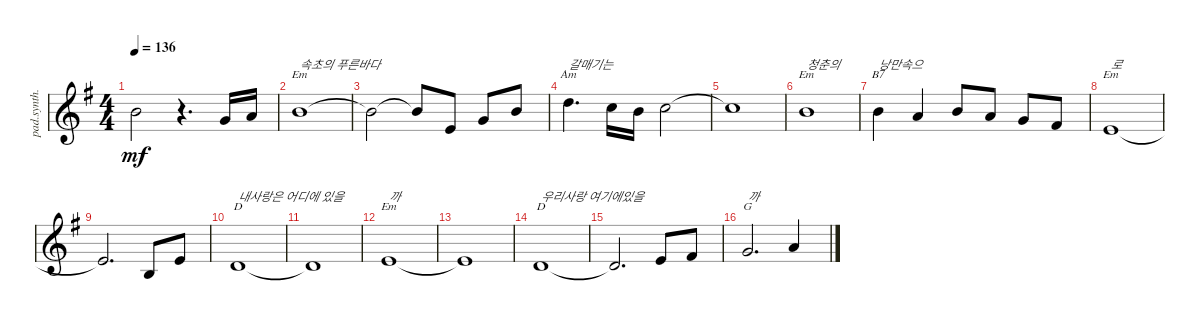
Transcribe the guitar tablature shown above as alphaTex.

\bracketExtendMode nobrackets
\track ("Keyboard - band" "pad.synth.") {instrument synthstrings1}
\staff {score}
\tuning (E4 B3 G3 D3 A2 E2)
\chord ("Em" 7 x x x x x) {firstfret 7 showdiagram false showfingering false}
\chord ("Em" 0 x x x x x) {showdiagram false showfingering false}
\chord ("B7" 7 x x x x x) {firstfret 7 showdiagram false showfingering false}
\chord ("Am" 10 x x x x x) {firstfret 10 showdiagram false showfingering false}
\chord ("D" x 3 x x x x) {showdiagram false showfingering false}
\chord ("G" 3 x x x x x) {showdiagram false showfingering false}
\ts (4 4)
\tempo 136
\clef g2
\ks eminor
7.1{t acc forcenatural}.2{dy mf} r.4{d} 3.1{acc forcenatural}.16 5.1{acc forcenatural}.16 |
7.1{acc forcenatural}.1{ch "Em" txt "속초의 푸른바다"} |
7.1{t acc forcenatural}.2 7.1{t acc forcenatural}.8 0.1{acc forcenatural}.8 3.1{acc forcenatural}.8 7.1{acc forcenatural}.8 |
10.1{acc forcenatural}.4{d ch "Am" txt "갈매기는"} 8.1{acc forcenatural}.16 7.1{acc forcenatural}.16 8.1{acc forcenatural}.2 |
8.1{t acc forcenatural}.1 |
7.1{acc forcenatural}.1{ch "Em" txt "청춘의"} |
7.1{acc forcenatural}.4{ch "B7" txt "낭만속으"} 5.1{acc forcenatural}.4 7.1{acc forcenatural}.8 5.1{acc forcenatural}.8 3.1{acc forcenatural}.8 2.1{acc #}.8 |
0.1{acc forcenatural}.1{ch "Em" txt "로"} |
0.1{t acc forcenatural}.2{d} 0.2{acc forcenatural}.8 0.1{acc forcenatural}.8 |
3.2{acc forcenatural}.1{ch "D" txt "내사랑은 어디에 있을"} |
3.2{t acc forcenatural}.1 |
0.1{acc forcenatural}.1{ch "Em" txt "까"} |
0.1{t acc forcenatural}.1 |
3.2{acc forcenatural}.1{ch "D" txt "우리사랑 여기에있을"} |
3.2{t acc forcenatural}.2{d} 0.1{acc forcenatural}.8 2.1{acc #}.8 |
3.1{acc forcenatural}.2{d ch "G" txt "까"} 5.1{acc forcenatural}.4
